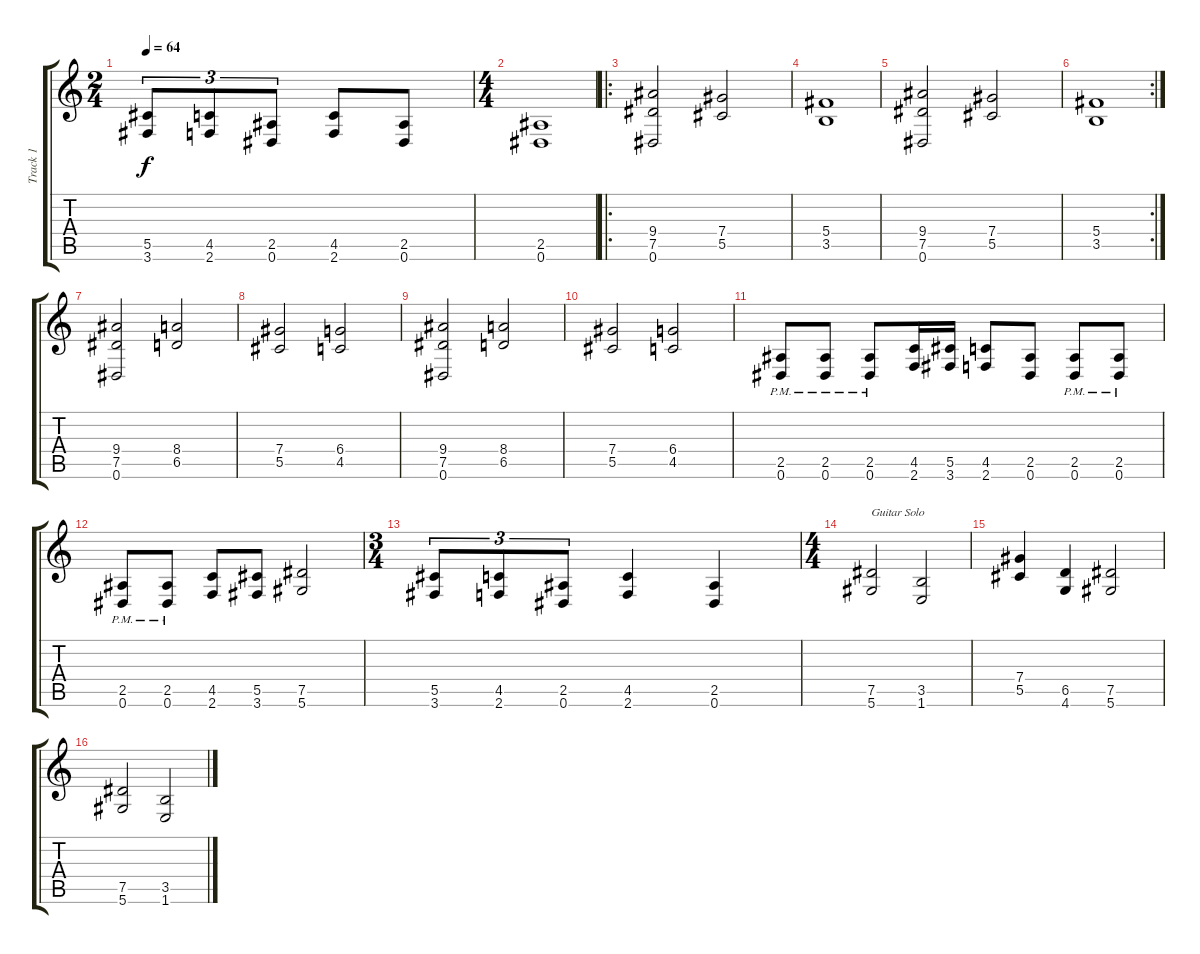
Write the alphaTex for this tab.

\track ("Track 1" "Track 1") {instrument distortionguitar}
\staff {score tabs}
\tuning (Eb4 Bb3 Gb3 Db3 Ab2 Eb2) {hide}
\ts (2 4)
\tempo 64
\clef g2
\ks c
(5.5 3.6).8{tu (3 2) dy f} (4.5 2.6).8{tu (3 2)} (2.5 0.6).8{tu (3 2)} (4.5 2.6).8 (2.5 0.6).8 |
\ts (4 4)
(2.5 0.6).1 |
\ro
(9.4 7.5 0.6).2 (7.4 5.5).2 |
(5.4 3.5).1 |
(9.4 7.5 0.6).2 (7.4 5.5).2 |
\rc 2
(5.4 3.5).1 |
(9.4 7.5 0.6).2 (8.4 6.5).2 |
(7.4 5.5).2 (6.4 4.5).2 |
(9.4 7.5 0.6).2 (8.4 6.5).2 |
(7.4 5.5).2 (6.4 4.5).2 |
(2.5{pm} 0.6{pm}).8 (2.5 0.6{pm}).8 (2.5 0.6{pm}).8 (4.5 2.6).16 (5.5 3.6).16 (4.5 2.6).8 (2.5 0.6).8 (2.5 0.6{pm}).8 (2.5 0.6{pm}).8 |
(2.5 0.6{pm}).8 (2.5 0.6{pm}).8 (4.5 2.6).8 (5.5 3.6).8 (7.5 5.6).2 |
\ts (3 4)
(5.5 3.6).8{tu (3 2)} (4.5 2.6).8{tu (3 2)} (2.5 0.6).8{tu (3 2)} (4.5 2.6).4 (2.5 0.6).4 |
\ts (4 4)
(7.5 5.6).2{txt "Guitar Solo"} (3.5 1.6).2 |
(7.4 5.5).4 (6.5 4.6).4 (7.5 5.6).2 |
(7.5 5.6).2 (3.5 1.6).2
